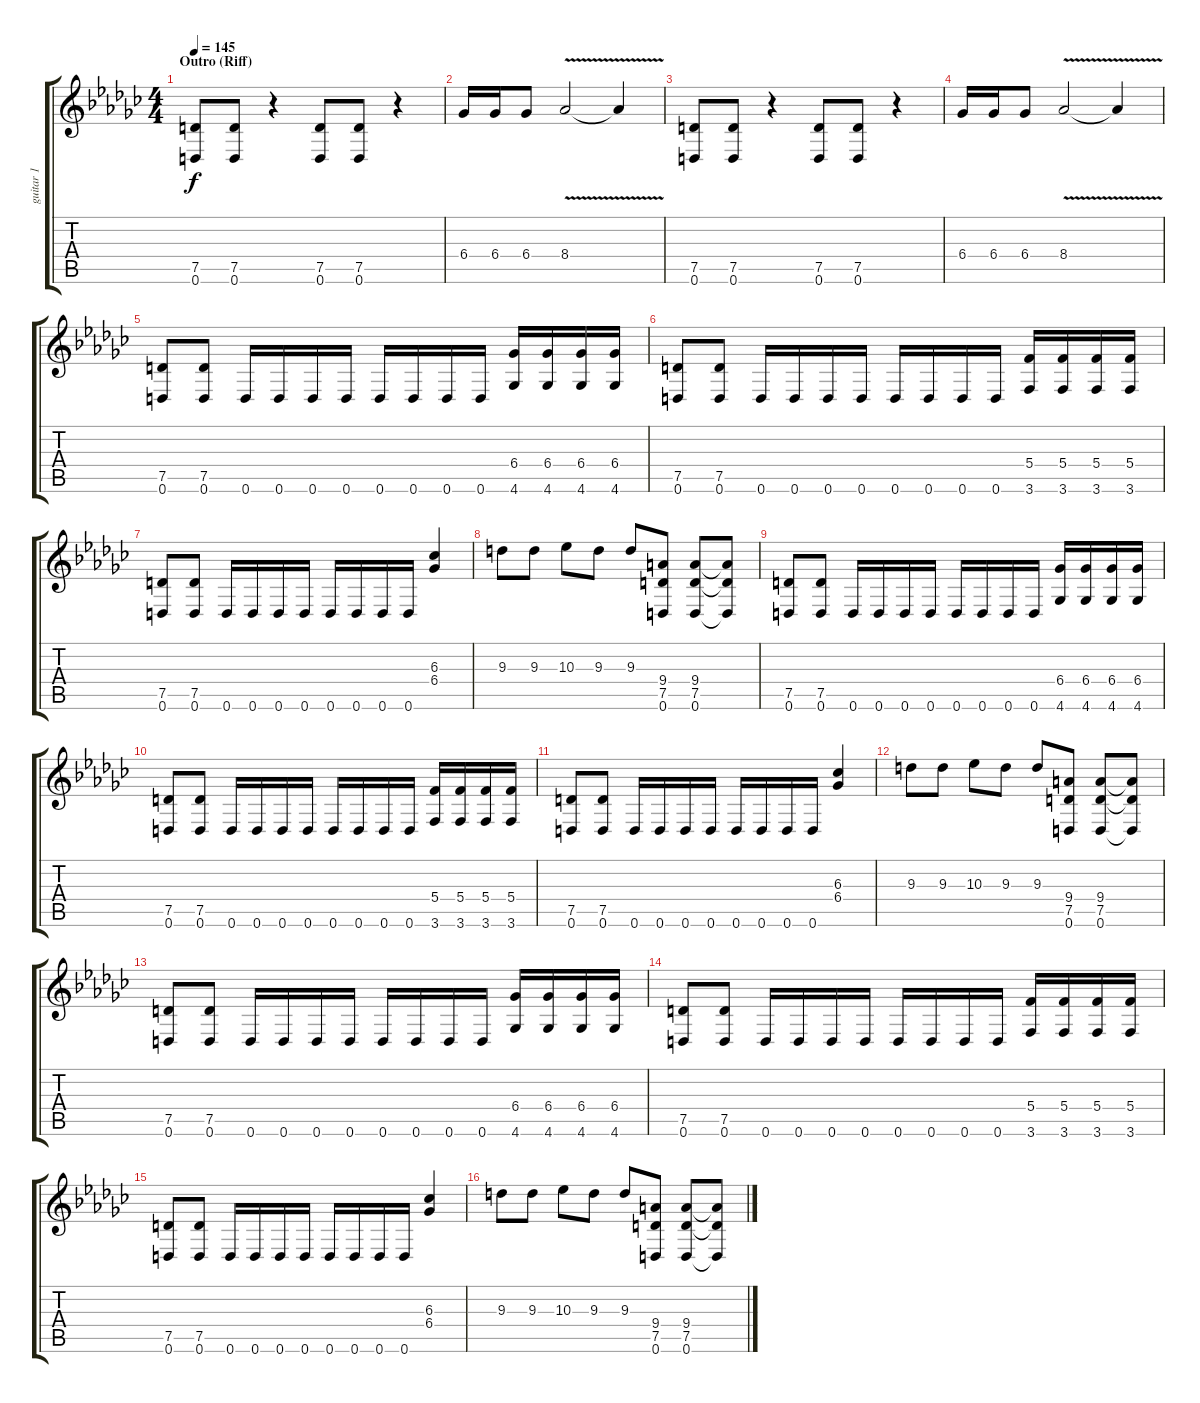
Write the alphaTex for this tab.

\track ("guitar 1" "guitar 1") {instrument distortionguitar}
\staff {score tabs}
\tuning (D4 A3 F3 C3 G2 D2) {hide}
\ts (4 4)
\section ("" "Outro (Riff)")
\tempo 145
\clef g2
\ks gb
(7.5 0.6).8{dy f} (7.5 0.6).8 r.4 (7.5 0.6).8 (7.5 0.6).8 r.4 |
6.4.16 6.4.16 6.4.8 8.4{v}.2 8.4{t}.4 |
(7.5 0.6).8 (7.5 0.6).8 r.4 (7.5 0.6).8 (7.5 0.6).8 r.4 |
6.4.16 6.4.16 6.4.8 8.4{v}.2 8.4{t}.4 |
(7.5 0.6).8 (7.5 0.6).8 0.6.16 0.6.16 0.6.16 0.6.16 0.6.16 0.6.16 0.6.16 0.6.16 (6.4 4.6).16 (6.4 4.6).16 (6.4 4.6).16 (6.4 4.6).16 |
(7.5 0.6).8 (7.5 0.6).8 0.6.16 0.6.16 0.6.16 0.6.16 0.6.16 0.6.16 0.6.16 0.6.16 (5.4 3.6).16 (5.4 3.6).16 (5.4 3.6).16 (5.4 3.6).16 |
(7.5 0.6).8 (7.5 0.6).8 0.6.16 0.6.16 0.6.16 0.6.16 0.6.16 0.6.16 0.6.16 0.6.16 (6.3 6.4).4 |
9.3.8 9.3.8 10.3.8 9.3.8 9.3.8 (9.4 7.5 0.6).8 (9.4 7.5 0.6).8 (9.4{t} 7.5{t} 0.6{t}).8 |
(7.5 0.6).8 (7.5 0.6).8 0.6.16 0.6.16 0.6.16 0.6.16 0.6.16 0.6.16 0.6.16 0.6.16 (6.4 4.6).16 (6.4 4.6).16 (6.4 4.6).16 (6.4 4.6).16 |
(7.5 0.6).8 (7.5 0.6).8 0.6.16 0.6.16 0.6.16 0.6.16 0.6.16 0.6.16 0.6.16 0.6.16 (5.4 3.6).16 (5.4 3.6).16 (5.4 3.6).16 (5.4 3.6).16 |
(7.5 0.6).8 (7.5 0.6).8 0.6.16 0.6.16 0.6.16 0.6.16 0.6.16 0.6.16 0.6.16 0.6.16 (6.3 6.4).4 |
9.3.8 9.3.8 10.3.8 9.3.8 9.3.8 (9.4 7.5 0.6).8 (9.4 7.5 0.6).8 (9.4{t} 7.5{t} 0.6{t}).8 |
(7.5 0.6).8 (7.5 0.6).8 0.6.16 0.6.16 0.6.16 0.6.16 0.6.16 0.6.16 0.6.16 0.6.16 (6.4 4.6).16 (6.4 4.6).16 (6.4 4.6).16 (6.4 4.6).16 |
(7.5 0.6).8 (7.5 0.6).8 0.6.16 0.6.16 0.6.16 0.6.16 0.6.16 0.6.16 0.6.16 0.6.16 (5.4 3.6).16 (5.4 3.6).16 (5.4 3.6).16 (5.4 3.6).16 |
(7.5 0.6).8 (7.5 0.6).8 0.6.16 0.6.16 0.6.16 0.6.16 0.6.16 0.6.16 0.6.16 0.6.16 (6.3 6.4).4 |
9.3.8 9.3.8 10.3.8 9.3.8 9.3.8 (9.4 7.5 0.6).8 (9.4 7.5 0.6).8 (9.4{t} 7.5{t} 0.6{t}).8
